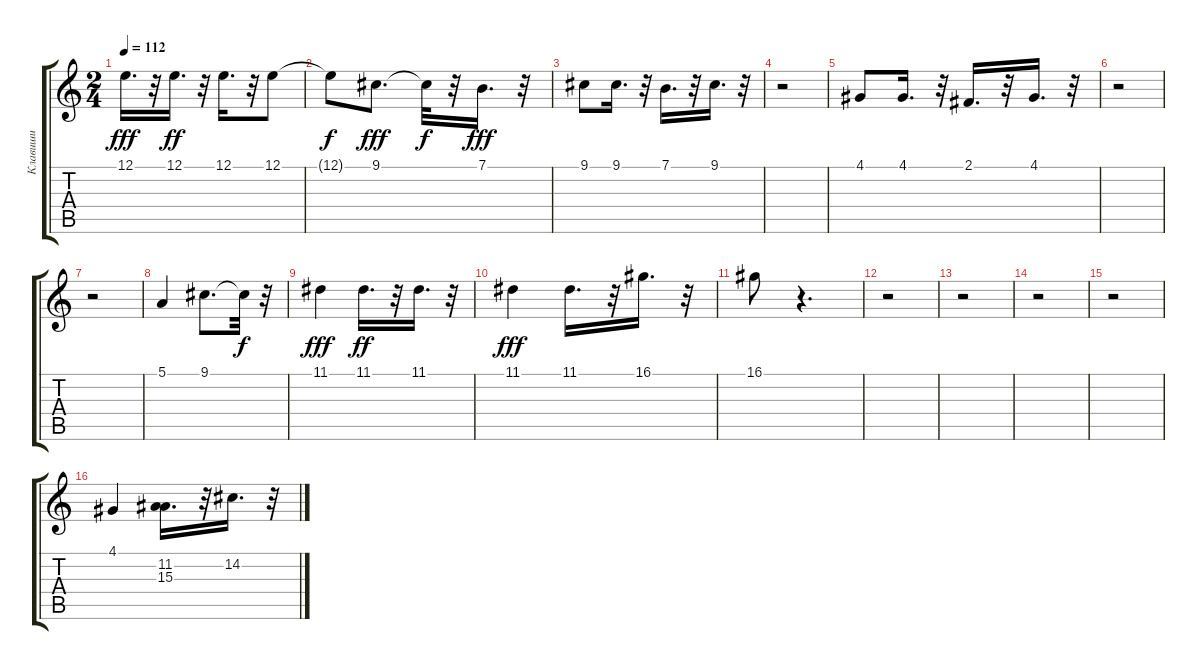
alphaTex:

\track ("Клавиши" "Клавиши") {instrument fx5brightness}
\staff {score tabs}
\tuning (E4 B3 G3 D3 A2 E2) {hide}
\ts (2 4)
\tempo 112
\clef g2
\ks c
12.1.16{d dy fff} r.32 12.1.16{d dy ff} r.32 12.1.16{d} r.32 12.1.8 |
12.1{t}.8{dy f} 9.1.8{d dy fff} 9.1{t}.32{dy f} r.32 7.1.16{d dy fff} r.32 |
9.1.8 9.1.16{d} r.32 7.1.16{d} r.32 9.1.16{d} r.32 |
r.2 |
4.1.8 4.1.16{d} r.32 2.1.16{d} r.32 4.1.16{d} r.32 |
r.2 |
r.2 |
5.1.4 9.1.8{d} 9.1{t}.32{dy f} r.32 |
11.1.4{dy fff} 11.1.16{d dy ff} r.32 11.1.16{d} r.32 |
11.1.4{dy fff} 11.1.16{d} r.32 16.1.16{d} r.32 |
16.1.8 r.4{d} |
r.2 |
r.2 |
r.2 |
r.2 |
4.1.4 (11.2 15.3).16{d} r.32 14.2.16{d} r.32
